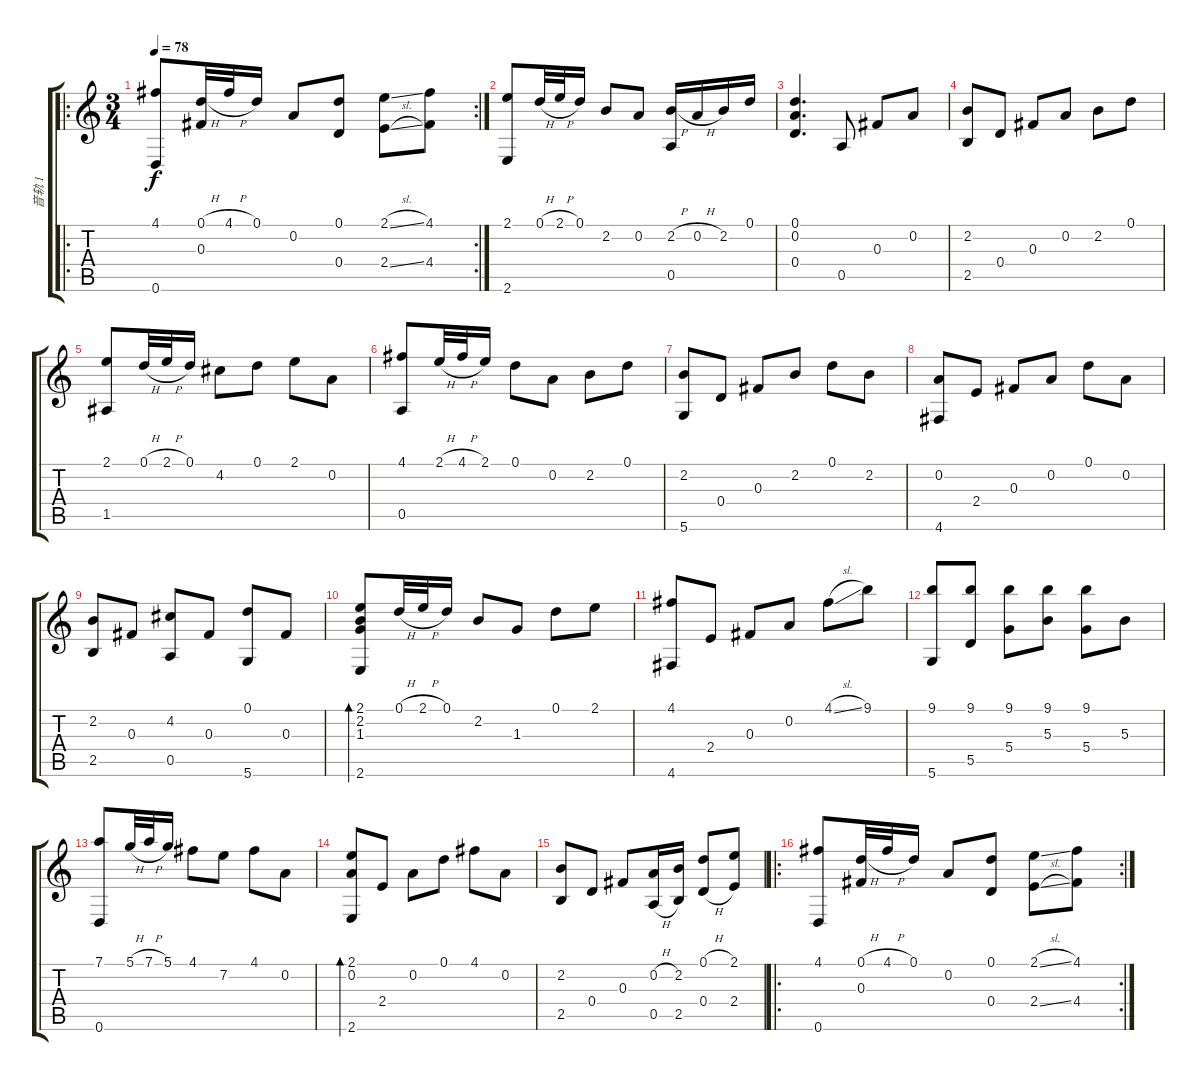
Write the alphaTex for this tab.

\track ("音轨 1" "音轨 1") {instrument acousticguitarnylon}
\staff {score tabs}
\tuning (D4 A3 Gb3 D3 A2 D2) {hide}
\ro
\rc 2
\ts (3 4)
\tempo 78
\clef g2
\ks c
(4.1 0.6).8{dy f} (0.1{h} 0.3).32 4.1{h}.32 0.1.16 0.2.8 (0.1 0.4).8 (2.1{sl} 2.4{sl}).8 (4.1 4.4).8 |
(2.1 2.6).8 0.1{h}.32 2.1{h}.32 0.1.16 2.2.8 0.2.8 (2.2{h} 0.5).16 0.2{h}.16 2.2.16 0.1.16 |
(0.1 0.2 0.4).4{d} 0.5.8 0.3.8 0.2.8 |
(2.2 2.5).8 0.4.8 0.3.8 0.2.8 2.2.8 0.1.8 |
(2.1 1.5).8 0.1{h}.32 2.1{h}.32 0.1.16 4.2.8 0.1.8 2.1.8 0.2.8 |
(4.1 0.5).8 2.1{h}.32 4.1{h}.32 2.1.16 0.1.8 0.2.8 2.2.8 0.1.8 |
(2.2 5.6).8 0.4.8 0.3.8 2.2.8 0.1.8 2.2.8 |
(0.2 4.6).8 2.4.8 0.3.8 0.2.8 0.1.8 0.2.8 |
(2.2 2.5).8 0.3.8 (4.2 0.5).8 0.3.8 (0.1 5.6).8 0.3.8 |
(2.1 2.2 1.3 2.6).8{bd 240} 0.1{h}.32 2.1{h}.32 0.1.16 2.2.8 1.3.8 0.1.8 2.1.8 |
(4.1 4.6).8 2.4.8 0.3.8 0.2.8 4.1{sl}.8 9.1.8 |
(9.1 5.6).8 (9.1 5.5).8 (9.1 5.4).8 (9.1 5.3).8 (9.1 5.4).8 5.3.8 |
(7.1 0.6).8 5.1{h}.32 7.1{h}.32 5.1.16 4.1.8 7.2.8 4.1.8 0.2.8 |
(2.1 0.2 2.6).8{bd 240} 2.4.8 0.2.8 0.1.8 4.1.8 0.2.8 |
(2.2 2.5).8 0.4.8 0.3.8 (0.2{h} 0.5{h}).16 (2.2 2.5).16 (0.1{h} 0.4{h}).8 (2.1 2.4).8 |
\ro
\rc 2
(4.1 0.6).8 (0.1{h} 0.3).32 4.1{h}.32 0.1.16 0.2.8 (0.1 0.4).8 (2.1{sl} 2.4{sl}).8 (4.1 4.4).8
